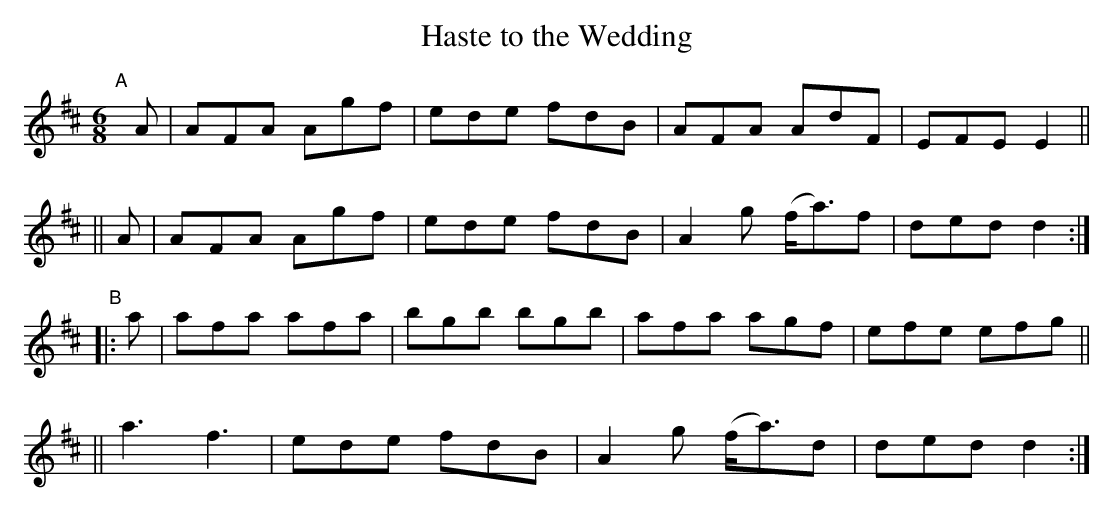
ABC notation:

X:1
T: Haste to the Wedding
M: 6/8
L: 1/8
K: D
"^A" \
[|]A | AFA Agf | ede fdB | AFA AdF | EFE E2 ||
|| A | AFA Agf | ede fdB | A2g (f<a)f | ded d2 :|
"^B" |: a \
| afa afa | bgb bgb | afa agf | efe efg ||
|| a3 f3  | ede fdB | A2g (f<a)d | ded d2 :|
